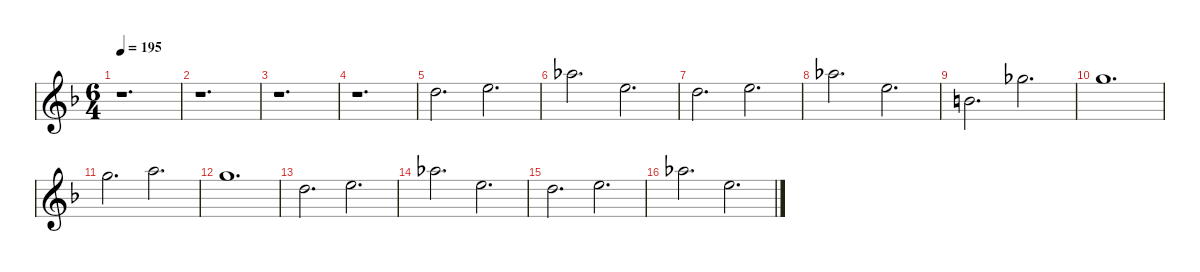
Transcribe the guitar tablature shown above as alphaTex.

\defaultSystemsLayout 4
\hideDynamics
\bracketExtendMode nobrackets
\singleTrackTrackNamePolicy hidden
\multiTrackTrackNamePolicy hidden
\firstSystemTrackNameMode fullname
\firstSystemTrackNameOrientation horizontal
\otherSystemsTrackNameOrientation horizontal
\track ("Keyboards" "vln.") {defaultSystemsLayout 16 instrument stringensemble1}
\staff {score}
\tuning (D4 A3 F3 D3 A2 D2)
\ts (6 4)
\tempo 195
\clef g2
\ks dminor
r.1{d dy ff beam Down} |
r.1{d beam Down} |
r.1{d beam Down} |
r.1{d beam Down} |
17.2{acc forcenatural}.2{d dy f instrument stringensemble1 beam Down} 19.2{acc forcenatural}.2{d beam Down} |
18.1{acc b}.2{d beam Down} 19.2{acc forcenatural}.2{d beam Down} |
17.2{acc forcenatural}.2{d beam Down} 19.2{acc forcenatural}.2{d beam Down} |
18.1{acc b}.2{d beam Down} 19.2{acc forcenatural}.2{d beam Down} |
14.2{acc forcenatural}.2{d beam Down} 16.1{acc b}.2{d beam Down} |
17.1{acc forcenatural}.1{d beam Down} |
17.1{acc forcenatural}.2{d beam Down} 19.1{acc forcenatural}.2{d beam Down} |
17.1{acc forcenatural}.1{d beam Down} |
17.2{acc forcenatural}.2{d beam Down} 19.2{acc forcenatural}.2{d beam Down} |
18.1{acc b}.2{d beam Down} 19.2{acc forcenatural}.2{d beam Down} |
17.2{acc forcenatural}.2{d beam Down} 19.2{acc forcenatural}.2{d beam Down} |
18.1{acc b}.2{d beam Down} 19.2{acc forcenatural}.2{d beam Down}
